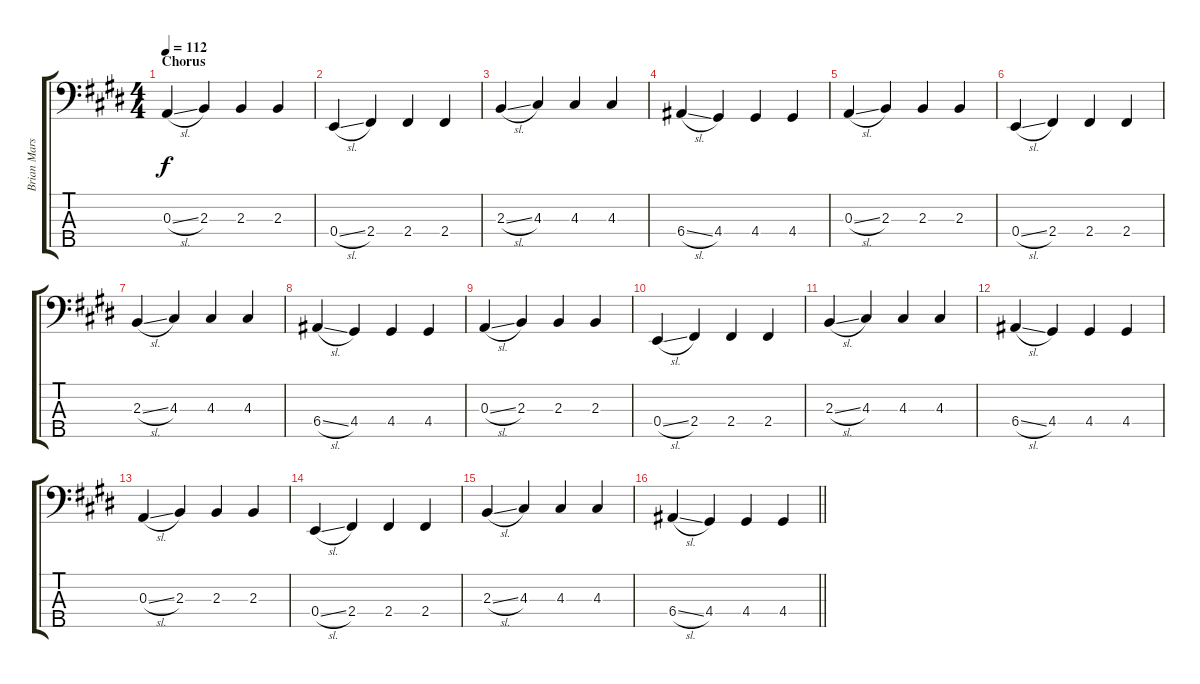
\track ("Brian Marshall" "Brian Mars") {instrument electricbassfinger}
\staff {score tabs}
\tuning (G2 D2 A1 E1 B0) {hide}
\ts (4 4)
\section ("" "Chorus")
\tempo 112
\clef f4
\ks c#minor
0.3{sl}.4{dy f} 2.3.4 2.3.4 2.3.4 |
0.4{sl}.4 2.4.4 2.4.4 2.4.4 |
2.3{sl}.4 4.3.4 4.3.4 4.3.4 |
6.4{sl}.4 4.4.4 4.4.4 4.4.4 |
0.3{sl}.4 2.3.4 2.3.4 2.3.4 |
0.4{sl}.4 2.4.4 2.4.4 2.4.4 |
2.3{sl}.4 4.3.4 4.3.4 4.3.4 |
6.4{sl}.4 4.4.4 4.4.4 4.4.4 |
0.3{sl}.4 2.3.4 2.3.4 2.3.4 |
0.4{sl}.4 2.4.4 2.4.4 2.4.4 |
2.3{sl}.4 4.3.4 4.3.4 4.3.4 |
6.4{sl}.4 4.4.4 4.4.4 4.4.4 |
0.3{sl}.4 2.3.4 2.3.4 2.3.4 |
0.4{sl}.4 2.4.4 2.4.4 2.4.4 |
2.3{sl}.4 4.3.4 4.3.4 4.3.4 |
\barLineRight lightlight
6.4{sl}.4 4.4.4 4.4.4 4.4.4
